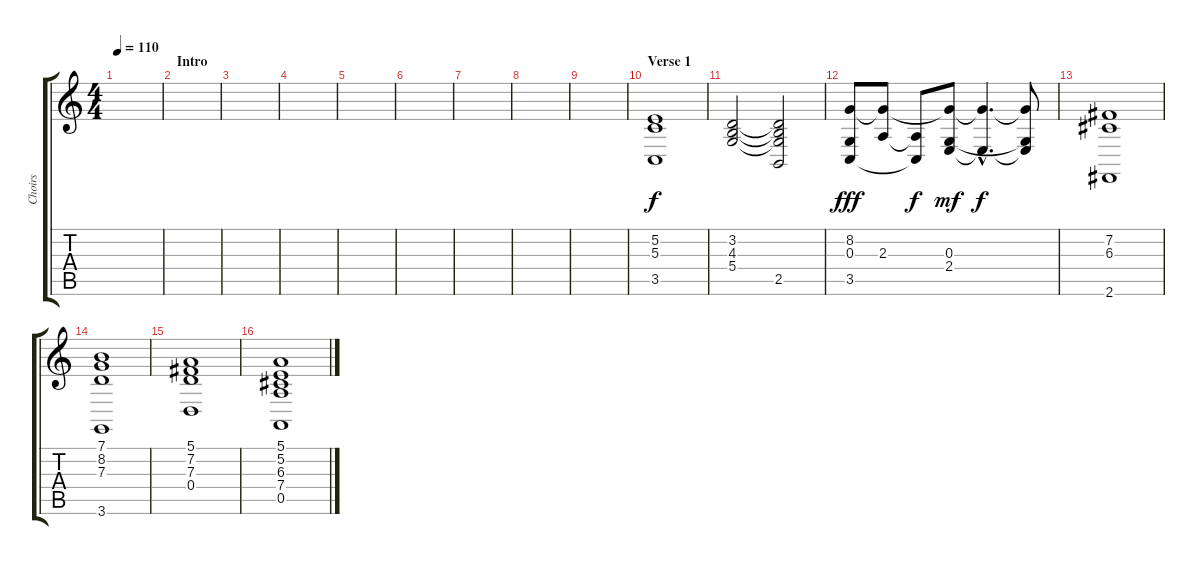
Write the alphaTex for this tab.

\track ("Choirs" "Choirs") {instrument choiraahs}
\staff {score tabs}
\tuning (E4 B3 G3 D3 A2 E2) {hide}
\ts (4 4)
\tempo 110
\clef g2
\ks c
|
\section ("" "Intro")
|
|
|
|
|
|
|
|
\section ("" "Verse 1")
(5.2 5.3 3.5).1 |
(3.2 4.3 5.4).2 (3.2{t} 4.3{t} 5.4{t} 2.5).2 |
(8.2 0.3 3.5).8{dy fff volume 12} (8.2{t} 2.3).8 (2.3{t} 3.5{t}).8{dy f} (8.2{t} 0.3 2.4).8{dy mf} (8.2{hac t} 2.4{hac t}).4{d dy f} (8.2{t} 0.3{t} 2.4{t}).8 |
(7.2 6.3 2.6).1{volume 8} |
(7.1 8.2 7.3 3.6).1 |
(5.1 7.2 7.3 0.4).1 |
(5.1 5.2 6.3 7.4 0.5).1
